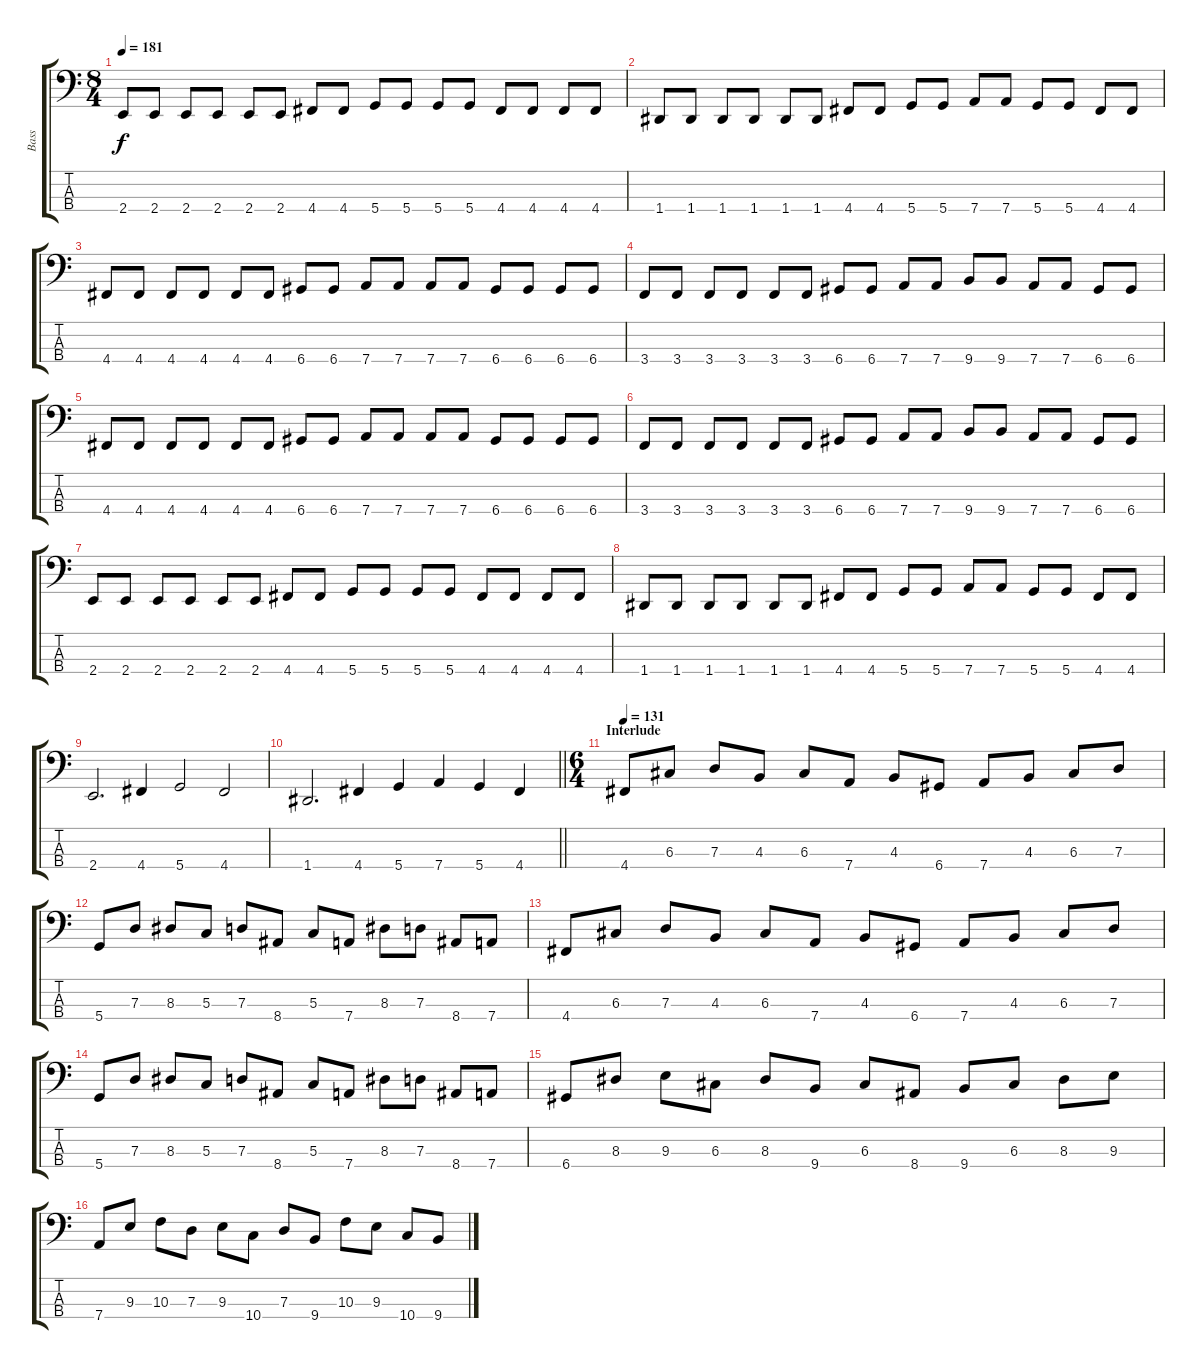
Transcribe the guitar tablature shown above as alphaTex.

\track ("Bass" "Bass") {instrument electricbassfinger}
\staff {score tabs}
\tuning (F2 C2 G1 D1) {hide}
\ts (8 4)
\tempo 181
\clef f4
\ks c
2.4.8{dy f} 2.4.8 2.4.8 2.4.8 2.4.8 2.4.8 4.4.8 4.4.8 5.4.8 5.4.8 5.4.8 5.4.8 4.4.8 4.4.8 4.4.8 4.4.8 |
1.4.8 1.4.8 1.4.8 1.4.8 1.4.8 1.4.8 4.4.8 4.4.8 5.4.8 5.4.8 7.4.8 7.4.8 5.4.8 5.4.8 4.4.8 4.4.8 |
4.4.8 4.4.8 4.4.8 4.4.8 4.4.8 4.4.8 6.4.8 6.4.8 7.4.8 7.4.8 7.4.8 7.4.8 6.4.8 6.4.8 6.4.8 6.4.8 |
3.4.8 3.4.8 3.4.8 3.4.8 3.4.8 3.4.8 6.4.8 6.4.8 7.4.8 7.4.8 9.4.8 9.4.8 7.4.8 7.4.8 6.4.8 6.4.8 |
4.4.8 4.4.8 4.4.8 4.4.8 4.4.8 4.4.8 6.4.8 6.4.8 7.4.8 7.4.8 7.4.8 7.4.8 6.4.8 6.4.8 6.4.8 6.4.8 |
3.4.8 3.4.8 3.4.8 3.4.8 3.4.8 3.4.8 6.4.8 6.4.8 7.4.8 7.4.8 9.4.8 9.4.8 7.4.8 7.4.8 6.4.8 6.4.8 |
2.4.8 2.4.8 2.4.8 2.4.8 2.4.8 2.4.8 4.4.8 4.4.8 5.4.8 5.4.8 5.4.8 5.4.8 4.4.8 4.4.8 4.4.8 4.4.8 |
1.4.8 1.4.8 1.4.8 1.4.8 1.4.8 1.4.8 4.4.8 4.4.8 5.4.8 5.4.8 7.4.8 7.4.8 5.4.8 5.4.8 4.4.8 4.4.8 |
2.4.2{d} 4.4.4 5.4.2 4.4.2 |
\barLineRight lightlight
1.4.2{d} 4.4.4 5.4.4 7.4.4 5.4.4 4.4.4 |
\ts (6 4)
\section ("" "Interlude")
\tempo 131
4.4.8 6.3.8 7.3.8 4.3.8 6.3.8 7.4.8 4.3.8 6.4.8 7.4.8 4.3.8 6.3.8 7.3.8 |
5.4.8 7.3.8 8.3.8 5.3.8 7.3.8 8.4.8 5.3.8 7.4.8 8.3.8 7.3.8 8.4.8 7.4.8 |
4.4.8 6.3.8 7.3.8 4.3.8 6.3.8 7.4.8 4.3.8 6.4.8 7.4.8 4.3.8 6.3.8 7.3.8 |
5.4.8 7.3.8 8.3.8 5.3.8 7.3.8 8.4.8 5.3.8 7.4.8 8.3.8 7.3.8 8.4.8 7.4.8 |
6.4.8 8.3.8 9.3.8 6.3.8 8.3.8 9.4.8 6.3.8 8.4.8 9.4.8 6.3.8 8.3.8 9.3.8 |
7.4.8 9.3.8 10.3.8 7.3.8 9.3.8 10.4.8 7.3.8 9.4.8 10.3.8 9.3.8 10.4.8 9.4.8
